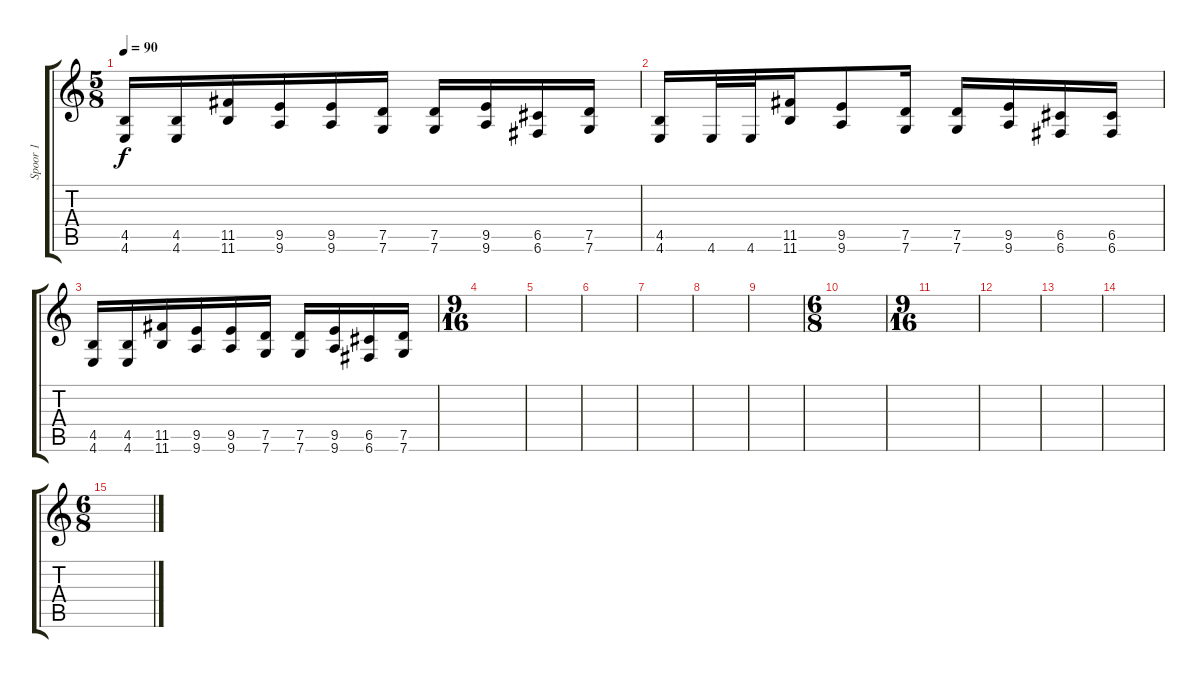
\track ("Spoor 1" "Spoor 1") {instrument overdrivenguitar}
\staff {score tabs}
\tuning (D4 A3 F3 C3 G2 C2) {hide}
\ts (5 8)
\tempo 90
\clef g2
\ks c
(4.5 4.6).16{dy f} (4.5 4.6).16 (11.5 11.6).16 (9.5 9.6).16 (9.5 9.6).16 (7.5 7.6).16 (7.5 7.6).16 (9.5 9.6).16 (6.5 6.6).16 (7.5 7.6).16 |
(4.5 4.6).16 4.6.32 4.6.32 (11.5 11.6).16 (9.5 9.6).8 (7.5 7.6).16 (7.5 7.6).16 (9.5 9.6).16 (6.5 6.6).16 (6.5 6.6).16 |
(4.5 4.6).16 (4.5 4.6).16 (11.5 11.6).16 (9.5 9.6).16 (9.5 9.6).16 (7.5 7.6).16 (7.5 7.6).16 (9.5 9.6).16 (6.5 6.6).16 (7.5 7.6).16 |
\ts (9 16)
|
|
|
|
|
|
\ts (6 8)
|
\ts (9 16)
|
|
|
|
\ts (6 8)
